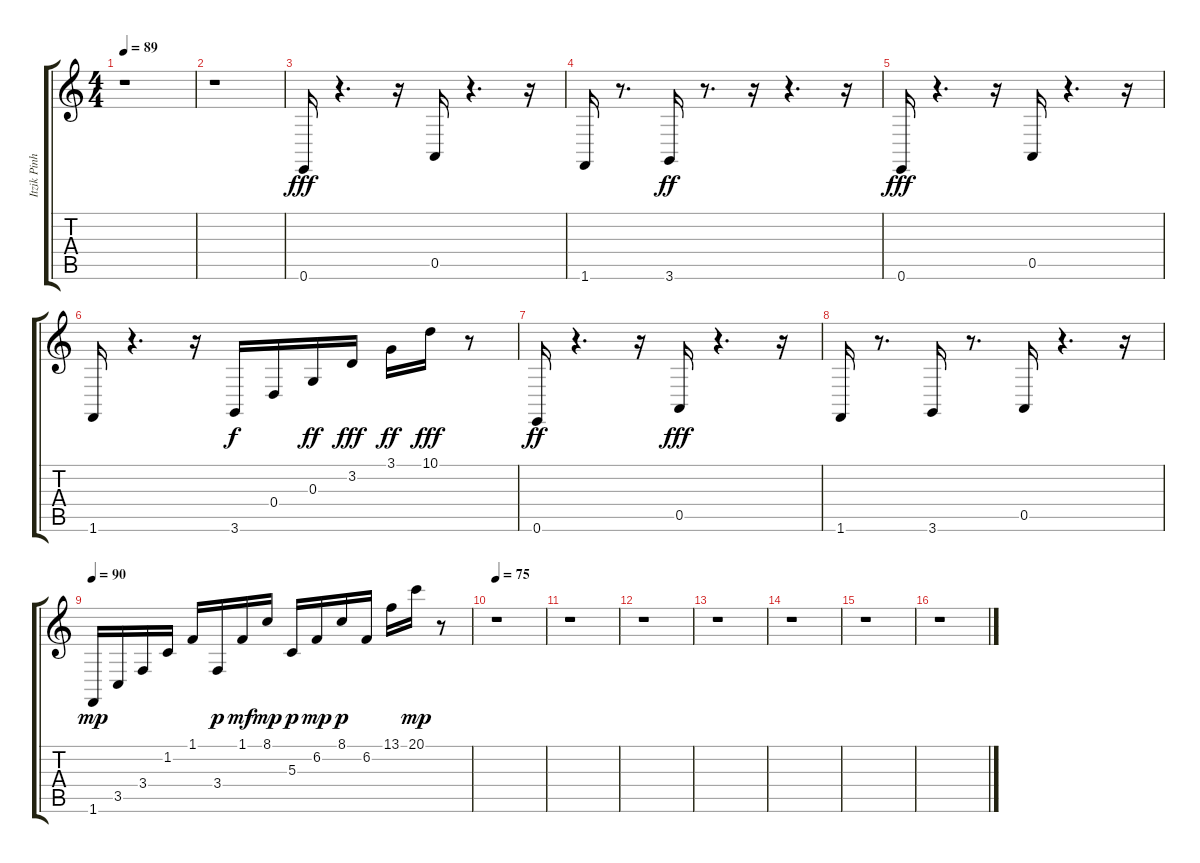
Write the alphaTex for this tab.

\track ("Itzik Pinhassi" "Itzik Pinh") {instrument pizzicatostrings}
\staff {score tabs}
\tuning (E4 B3 G3 D3 A2 E2) {hide}
\ts (4 4)
\tempo 89
\clef g2
\ks c
r.1{dy mp} |
r.1 |
0.6.16{dy fff} r.4{d} r.16 0.5.16 r.4{d} r.16 |
1.6.16 r.8{d} 3.6.16{dy ff} r.8{d} r.16 r.4{d} r.16 |
0.6.16{dy fff} r.4{d} r.16 0.5.16 r.4{d} r.16 |
1.6.16 r.4{d} r.16 3.6.16{dy f} 0.4.16 0.3.16{dy ff} 3.2.16{dy fff} 3.1.16{dy ff} 10.1.16{dy fff} r.8 |
0.6.16{dy ff} r.4{d} r.16 0.5.16{dy fff} r.4{d} r.16 |
1.6.16 r.8{d} 3.6.16 r.8{d} 0.5.16 r.4{d} r.16 |
\tempo 90
1.6.16{dy mp} 3.5.16 3.4.16 1.2.16 1.1.16 3.4.16{dy p} 1.1.16{dy mf} 8.1.16{dy mp} 5.3.16{dy p} 6.2.16{dy mp} 8.1.16{dy p} 6.2.16 13.1.16 20.1.16{dy mp} r.8 |
\tempo 75
r.1 |
r.1 |
r.1 |
r.1 |
r.1 |
r.1 |
r.1
